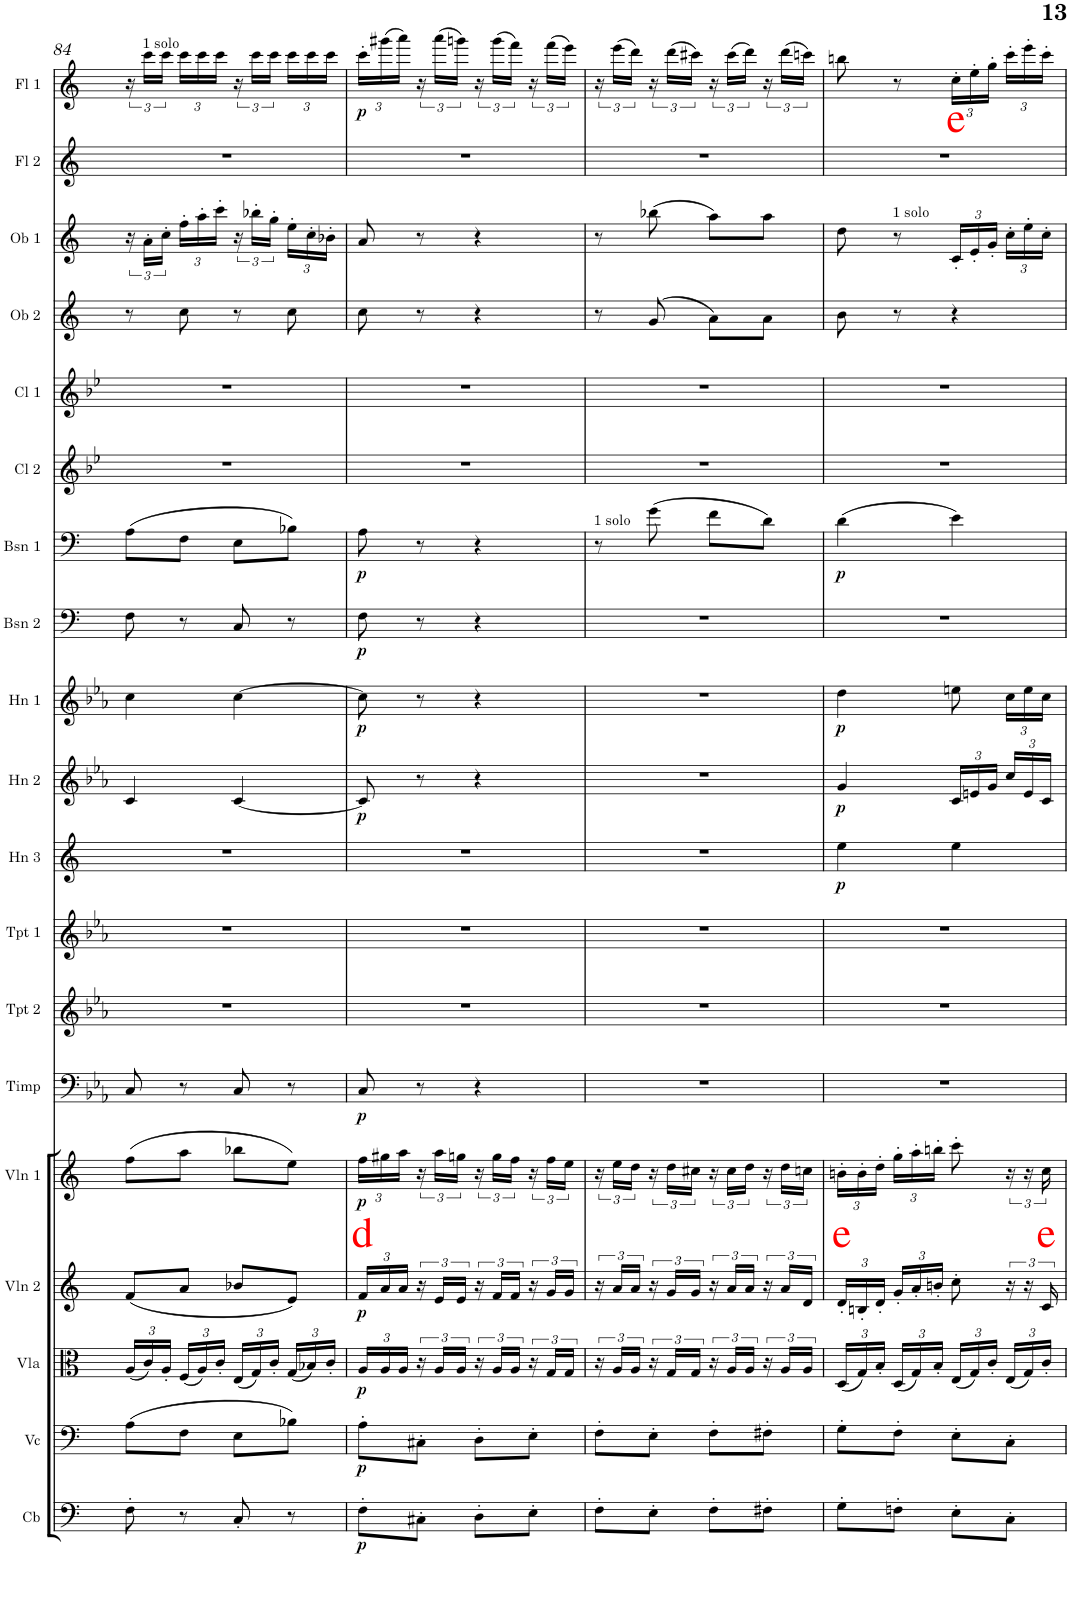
**kern	**dynam	**kern	**dynam	**kern	**dynam	**kern	**dynam	**kern	**text	**dynam	**kern	**dynam	**kern	**kern	**kern	**dynam	**kern	**dynam	**kern	**dynam	**kern	**dynam	**kern	**dynam	**kern	**kern	**kern	**kern	**kern	**kern	**text	**dynam
*part19	*part19	*part18	*part18	*part17	*part17	*part16	*part16	*part15	*part15	*part15	*part14	*part14	*part13	*part12	*part11	*part11	*part10	*part10	*part9	*part9	*part8	*part8	*part7	*part7	*part6	*part5	*part4	*part3	*part2	*part1	*part1	*part1
*staff19	*staff19	*staff18	*staff18	*staff17	*staff17	*staff16	*staff16	*staff15	*staff15	*staff15	*staff14	*staff14	*staff13	*staff12	*staff11	*staff11	*staff10	*staff10	*staff9	*staff9	*staff8	*staff8	*staff7	*staff7	*staff6	*staff5	*staff4	*staff3	*staff2	*staff1	*staff1	*staff1
*I"Contrabass	*	*I"Violoncello	*	*I"Viola	*	*I"Violin 2	*	*I"Violin 1	*	*	*I"Timpani	*	*I"C Trumpet 2	*I"C Trumpet 1	*I"Eb Horn 3	*	*I"C Horn 2	*	*I"C Horn 1	*	*I"Bassoon 2	*	*I"Bassoon 1	*	*I"Bb Clarinet 2	*I"Bb Clarinet 1	*I"Oboe 2	*I"Oboe 1	*I"Flute 2	*I"Flute 1	*	*
*I'Cb	*	*I'Vc	*	*I'Vla	*	*I'Vln 2	*	*I'Vln 1	*	*	*I'Timp	*	*I'Tpt 2	*I'Tpt 1	*I'Hn 3	*	*I'Hn 2	*	*I'Hn 1	*	*I'Bsn 2	*	*I'Bsn 1	*	*I'Cl 2	*I'Cl 1	*I'Ob 2	*I'Ob 1	*I'Fl 2	*I'Fl 1	*	*
!!LO:PB:g=z
*clefF4	*	*clefF4	*	*clefC3	*	*clefG2	*	*clefG2	*	*	*clefF4	*	*clefG2	*clefG2	*clefG2	*	*clefG2	*	*clefG2	*	*clefF4	*	*clefF4	*	*clefG2	*clefG2	*clefG2	*clefG2	*clefG2	*clefG2	*	*
*Trd7c12	*	*	*	*	*	*	*	*	*	*	*	*	*Trd1c2	*Trd1c2	*Trd5c9	*	*Trd7c12	*	*Trd7c12	*	*	*	*	*	*Trd1c2	*Trd1c2	*	*	*	*	*	*
*k[]	*	*k[]	*	*k[]	*	*k[]	*	*k[]	*	*	*k[b-e-a-]	*	*k[b-e-a-]	*k[b-e-a-]	*k[]	*	*k[b-e-a-]	*	*k[b-e-a-]	*	*k[]	*	*k[]	*	*k[b-e-]	*k[b-e-]	*k[]	*k[]	*k[]	*k[]	*	*
*C:	*	*C:	*	*C:	*	*C:	*	*C:	*	*	*	*	*	*	*	*	*	*	*	*	*C:	*	*C:	*	*	*	*C:	*C:	*C:	*C:	*	*
*M2/4	*	*M2/4	*	*M2/4	*	*M2/4	*	*M2/4	*	*	*M2/4	*	*M2/4	*M2/4	*M2/4	*	*M2/4	*	*M2/4	*	*M2/4	*	*M2/4	*	*M2/4	*M2/4	*M2/4	*M2/4	*M2/4	*M2/4	*	*
*	*	*	*	*Xbrackettup	*	*	*	*	*	*	*	*	*	*	*	*	*	*	*	*	*	*	*	*	*	*	*	*	*	*	*	*
=84	=84	=84	=84	=84	=84	=84	=84	=84	=84	=84	=84	=84	=84	=84	=84	=84	=84	=84	=84	=84	=84	=84	=84	=84	=84	=84	=84	=84	=84	=84	=84	=84
8F'\	.	(8A\L	.	(24A/LL	.	(8f/L	.	(8ff\L	.	.	8C/	.	2r	2r	2r	.	4c/	.	4cc\	.	8F\	.	(8A\L	.	2r	2r	8r	24r	2r	24r	.	.
!	!	!	!	!	!	!	!	!	!	!	!	!	!	!	!	!	!	!	!	!	!	!	!	!	!	!	!	!	!	!LO:TX:a:t=1 solo	!	!
.	.	.	.	24c/)	.	.	.	.	.	.	.	.	.	.	.	.	.	.	.	.	.	.	.	.	.	.	.	24a'\LL	.	24ccc\LL	.	.
.	.	.	.	24A'/JJ	.	.	.	.	.	.	.	.	.	.	.	.	.	.	.	.	.	.	.	.	.	.	.	24cc'\JJ	.	24ccc\JJ	.	.
*	*	*	*	*	*	*	*	*	*	*	*	*	*	*	*	*	*	*	*	*	*	*	*	*	*	*	*	*Xbrackettup	*	*Xbrackettup	*	*
8r	.	8F\J	.	(24F/LL	.	8a/J	.	8aa\J	.	.	8r	.	.	.	.	.	.	.	.	.	8r	.	8F\J	.	.	.	8cc\	24ff'\LL	.	24ccc\LL	.	.
.	.	.	.	24A/)	.	.	.	.	.	.	.	.	.	.	.	.	.	.	.	.	.	.	.	.	.	.	.	24aa'\	.	24ccc\	.	.
.	.	.	.	24c'/JJ	.	.	.	.	.	.	.	.	.	.	.	.	.	.	.	.	.	.	.	.	.	.	.	24ccc'\JJ	.	24ccc\JJ	.	.
*	*	*	*	*	*	*	*	*	*	*	*	*	*	*	*	*	*	*	*	*	*	*	*	*	*	*	*	*brackettup	*	*brackettup	*	*
8C'/	.	8E\L	.	(24E/LL	.	8b-X/L	.	8bb-X\L	.	.	8C/	.	.	.	.	.	[4c/	.	[4cc\	.	8C/	.	8E\L	.	.	.	8r	24r	.	24r	.	.
.	.	.	.	24G/)	.	.	.	.	.	.	.	.	.	.	.	.	.	.	.	.	.	.	.	.	.	.	.	24bb-X'\LL	.	24ccc\LL	.	.
.	.	.	.	24c'/JJ	.	.	.	.	.	.	.	.	.	.	.	.	.	.	.	.	.	.	.	.	.	.	.	24gg'\JJ	.	24ccc\JJ	.	.
*	*	*	*	*	*	*	*	*	*	*	*	*	*	*	*	*	*	*	*	*	*	*	*	*	*	*	*	*Xbrackettup	*	*Xbrackettup	*	*
8r	.	8B-X\J)	.	(24G/LL	.	8e/J)	.	8ee\J)	.	.	8r	.	.	.	.	.	.	.	.	.	8r	.	8B-X\J)	.	.	.	8cc\	24ee'\LL	.	24ccc\LL	.	.
.	.	.	.	24B-X/)	.	.	.	.	.	.	.	.	.	.	.	.	.	.	.	.	.	.	.	.	.	.	.	24cc'\	.	24ccc\	.	.
.	.	.	.	24c'/JJ	.	.	.	.	.	.	.	.	.	.	.	.	.	.	.	.	.	.	.	.	.	.	.	24b-X'\JJ	.	24ccc\JJ	.	.
=85	=85	=85	=85	=85	=85	=85	=85	=85	=85	=85	=85	=85	=85	=85	=85	=85	=85	=85	=85	=85	=85	=85	=85	=85	=85	=85	=85	=85	=85	=85	=85	=85
*	*	*	*	*	*	*Xbrackettup	*	*Xbrackettup	*	*	*	*	*	*	*	*	*	*	*	*	*	*	*	*	*	*	*	*	*	*	*	*
!	!LO:DY:b	!	!LO:DY:b	!	!LO:DY:b	!	!LO:DY:b	!	!LO:LY:b:color=#FF0000	!LO:DY:b	!	!LO:DY:b	!	!	!	!	!	!LO:DY:b	!	!LO:DY:b	!	!LO:DY:b	!	!LO:DY:b	!	!	!	!	!	!	!	!LO:DY:b
8F'\L	p	8A'\L	p	24A/LL	p	24f/LL	p	24ff\LL	d	p	8C/	p	2r	2r	2r	.	8c/]	p	8cc\]	p	8F\	p	8A\	p	2r	2r	8cc\	8a/	2r	24ccc'\LL	.	p
.	.	.	.	24A/	.	24a/	.	24gg#X\	.	.	.	.	.	.	.	.	.	.	.	.	.	.	.	.	.	.	.	.	.	(24ggg#X\	.	.
.	.	.	.	24A/JJ	.	24a/JJ	.	24aa\JJ	.	.	.	.	.	.	.	.	.	.	.	.	.	.	.	.	.	.	.	.	.	24aaa\JJ)	.	.
*	*	*	*	*brackettup	*	*brackettup	*	*brackettup	*	*	*	*	*	*	*	*	*	*	*	*	*	*	*	*	*	*	*	*	*	*brackettup	*	*
8C#X'\J	.	8C#X'\J	.	24r	.	24r	.	24r	.	.	8r	.	.	.	.	.	8r	.	8r	.	8r	.	8r	.	.	.	8r	8r	.	24r	.	.
.	.	.	.	24A/LL	.	24e/LL	.	24aa\LL	.	.	.	.	.	.	.	.	.	.	.	.	.	.	.	.	.	.	.	.	.	(24aaa\LL	.	.
.	.	.	.	24A/JJ	.	24e/JJ	.	24ggn\JJ	.	.	.	.	.	.	.	.	.	.	.	.	.	.	.	.	.	.	.	.	.	24gggn\JJ)	.	.
8D'\L	.	8D'\L	.	24r	.	24r	.	24r	.	.	4r	.	.	.	.	.	4r	.	4r	.	4r	.	4r	.	.	.	4r	4r	.	24r	.	.
.	.	.	.	24A/LL	.	24f/LL	.	24gg\LL	.	.	.	.	.	.	.	.	.	.	.	.	.	.	.	.	.	.	.	.	.	(24ggg\LL	.	.
.	.	.	.	24A/JJ	.	24f/JJ	.	24ff\JJ	.	.	.	.	.	.	.	.	.	.	.	.	.	.	.	.	.	.	.	.	.	24fff\JJ)	.	.
8E'\J	.	8E'\J	.	24r	.	24r	.	24r	.	.	.	.	.	.	.	.	.	.	.	.	.	.	.	.	.	.	.	.	.	24r	.	.
.	.	.	.	24G/LL	.	24g/LL	.	24ff\LL	.	.	.	.	.	.	.	.	.	.	.	.	.	.	.	.	.	.	.	.	.	(24fff\LL	.	.
.	.	.	.	24G/JJ	.	24g/JJ	.	24ee\JJ	.	.	.	.	.	.	.	.	.	.	.	.	.	.	.	.	.	.	.	.	.	24eee\JJ)	.	.
=86	=86	=86	=86	=86	=86	=86	=86	=86	=86	=86	=86	=86	=86	=86	=86	=86	=86	=86	=86	=86	=86	=86	=86	=86	=86	=86	=86	=86	=86	=86	=86	=86
!	!	!	!	!	!	!	!	!	!	!	!	!	!	!	!	!	!	!	!	!	!	!	!LO:TX:a:t=1 solo	!	!	!	!	!	!	!	!	!
8F'\L	.	8F'\L	.	24r	.	24r	.	24r	.	.	2r	.	2r	2r	2r	.	2r	.	2r	.	2r	.	8r	.	2r	2r	8r	8r	2r	24r	.	.
.	.	.	.	24A/LL	.	24a/LL	.	24ee\LL	.	.	.	.	.	.	.	.	.	.	.	.	.	.	.	.	.	.	.	.	.	(24eee\LL	.	.
.	.	.	.	24A/JJ	.	24a/JJ	.	24dd\JJ	.	.	.	.	.	.	.	.	.	.	.	.	.	.	.	.	.	.	.	.	.	24ddd\JJ)	.	.
8E'\J	.	8E'\J	.	24r	.	24r	.	24r	.	.	.	.	.	.	.	.	.	.	.	.	.	.	(8g\	.	.	.	(8g/	(8bb-X\	.	24r	.	.
.	.	.	.	24G/LL	.	24g/LL	.	24dd\LL	.	.	.	.	.	.	.	.	.	.	.	.	.	.	.	.	.	.	.	.	.	(24ddd\LL	.	.
.	.	.	.	24G/JJ	.	24g/JJ	.	24cc#X\JJ	.	.	.	.	.	.	.	.	.	.	.	.	.	.	.	.	.	.	.	.	.	24ccc#X\JJ)	.	.
8F'\L	.	8F'\L	.	24r	.	24r	.	24r	.	.	.	.	.	.	.	.	.	.	.	.	.	.	8f\L	.	.	.	8a\L)	8aa\L)	.	24r	.	.
.	.	.	.	24A/LL	.	24a/LL	.	24cc#\LL	.	.	.	.	.	.	.	.	.	.	.	.	.	.	.	.	.	.	.	.	.	(24ccc#\LL	.	.
.	.	.	.	24A/JJ	.	24a/JJ	.	24dd\JJ	.	.	.	.	.	.	.	.	.	.	.	.	.	.	.	.	.	.	.	.	.	24ddd\JJ)	.	.
8F#X'\J	.	8F#X'\J	.	24r	.	24r	.	24r	.	.	.	.	.	.	.	.	.	.	.	.	.	.	8d\J)	.	.	.	8a\J	8aa\J	.	24r	.	.
.	.	.	.	24A/LL	.	24a/LL	.	24dd\LL	.	.	.	.	.	.	.	.	.	.	.	.	.	.	.	.	.	.	.	.	.	(24ddd\LL	.	.
.	.	.	.	24A/JJ	.	24d/JJ	.	24ccn\JJ	.	.	.	.	.	.	.	.	.	.	.	.	.	.	.	.	.	.	.	.	.	24cccn\JJ)	.	.
=87	=87	=87	=87	=87	=87	=87	=87	=87	=87	=87	=87	=87	=87	=87	=87	=87	=87	=87	=87	=87	=87	=87	=87	=87	=87	=87	=87	=87	=87	=87	=87	=87
*	*	*	*	*Xbrackettup	*	*Xbrackettup	*	*Xbrackettup	*	*	*	*	*	*	*	*	*	*	*	*	*	*	*	*	*	*	*	*	*	*	*	*
!	!	!	!	!	!	!	!	!	!LO:LY:b:color=#FF0000	!	!	!	!	!	!	!LO:DY:b	!	!LO:DY:b	!	!LO:DY:b	!	!	!	!LO:DY:b	!	!	!	!	!	!	!	!
8G'\L	.	8G'\L	.	(24D/LL	.	24d'/LL	.	24bn'\LL	e	.	2r	.	2r	2r	4ee\	p	4g/	p	4dd\	p	2r	.	(4d\	p	2r	2r	8b\	8dd\	2r	8bbn\	.	.
.	.	.	.	24G/)	.	24Bn'/	.	24b'\	.	.	.	.	.	.	.	.	.	.	.	.	.	.	.	.	.	.	.	.	.	.	.	.
.	.	.	.	24B'/JJ	.	24d'/JJ	.	24dd'\JJ	.	.	.	.	.	.	.	.	.	.	.	.	.	.	.	.	.	.	.	.	.	.	.	.
!	!	!	!	!	!	!	!	!	!	!	!	!	!	!	!	!	!	!	!	!	!	!	!	!	!	!	!	!LO:TX:a:t=1 solo	!	!	!	!
8Fn'\J	.	8F'\J	.	(24D/LL	.	24g'/LL	.	24gg'\LL	.	.	.	.	.	.	.	.	.	.	.	.	.	.	.	.	.	.	8r	8r	.	8r	.	.
.	.	.	.	24G/)	.	24a'/	.	24aa'\	.	.	.	.	.	.	.	.	.	.	.	.	.	.	.	.	.	.	.	.	.	.	.	.
.	.	.	.	24B'/JJ	.	24bn'/JJ	.	24bbn'\JJ	.	.	.	.	.	.	.	.	.	.	.	.	.	.	.	.	.	.	.	.	.	.	.	.
*	*	*	*	*	*	*	*	*	*	*	*	*	*	*	*	*	*Xbrackettup	*	*	*	*	*	*	*	*	*	*	*	*	*Xbrackettup	*	*
!	!	!	!	!	!	!	!	!	!	!	!	!	!	!	!	!	!	!	!	!	!	!	!	!	!	!	!	!	!	!	!LO:LY:b:color=#FF0000	!
8E'\L	.	8E'\L	.	(24E/LL	.	8cc'\	.	8ccc'\	.	.	.	.	.	.	4ee\	.	24c/LL	.	8een\	.	.	.	4e\)	.	.	.	4r	24c'/LL	.	24cc'\LL	e	.
.	.	.	.	24G/)	.	.	.	.	.	.	.	.	.	.	.	.	24en/	.	.	.	.	.	.	.	.	.	.	24e'/	.	24ee'\	.	.
.	.	.	.	24c'/JJ	.	.	.	.	.	.	.	.	.	.	.	.	24g/JJ	.	.	.	.	.	.	.	.	.	.	24g'/JJ	.	24gg'\JJ	.	.
*	*	*	*	*	*	*brackettup	*	*brackettup	*	*	*	*	*	*	*	*	*	*	*Xbrackettup	*	*	*	*	*	*	*	*	*	*	*	*	*
8C'\J	.	8C'\J	.	(24E/LL	.	24r	.	24r	.	.	.	.	.	.	.	.	24cc/LL	.	24cc\LL	.	.	.	.	.	.	.	.	24cc'\LL	.	24ccc'\LL	.	.
.	.	.	.	24G/)	.	24r	.	24r	.	.	.	.	.	.	.	.	24e/	.	24ee\	.	.	.	.	.	.	.	.	24ee'\	.	24eee'\	.	.
!	!	!	!	!	!	!	!	!	!LO:LY:b:color=#FF0000	!	!	!	!	!	!	!	!	!	!	!	!	!	!	!	!	!	!	!	!	!	!	!
.	.	.	.	24c'/JJ	.	24c/	.	24cc\	e	.	.	.	.	.	.	.	24c/JJ	.	24cc\JJ	.	.	.	.	.	.	.	.	24cc'\JJ	.	24ccc'\JJ	.	.
=	=	=	=	=	=	=	=	=	=	=	=	=	=	=	=	=	=	=	=	=	=	=	=	=	=	=	=	=	=	=	=	=
*-	*-	*-	*-	*-	*-	*-	*-	*-	*-	*-	*-	*-	*-	*-	*-	*-	*-	*-	*-	*-	*-	*-	*-	*-	*-	*-	*-	*-	*-	*-	*-	*-
